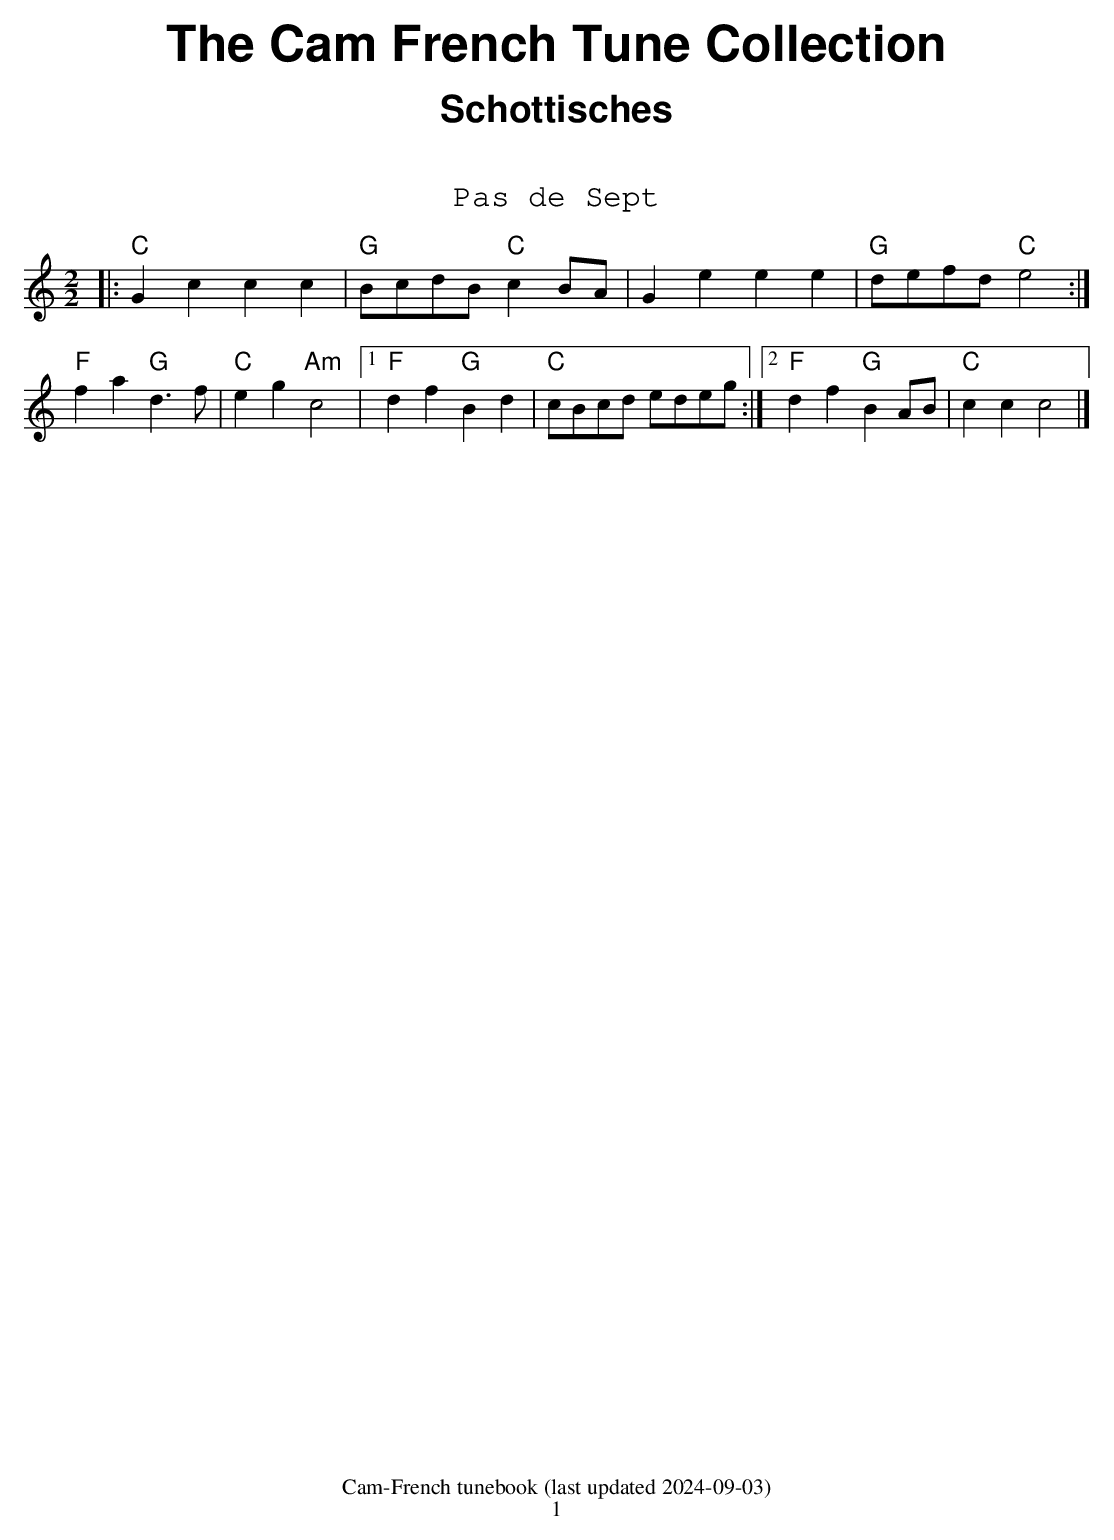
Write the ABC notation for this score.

X:1
T: Pas de Sept
K: C
M:2/2
L:1/4
|:"C"Gccc|"G"B/c/d/B/ "C"c B/A/ | Geee|"G"d/e/f/d/ "C"e2:|
"F"fa"G"d>f|"C"eg"Am"c2 |1"F"df "G"Bd|"C"c/B/c/d/ e/d/e/g/:|2"F"df "G"B A/B/ | "C"ccc2|]
